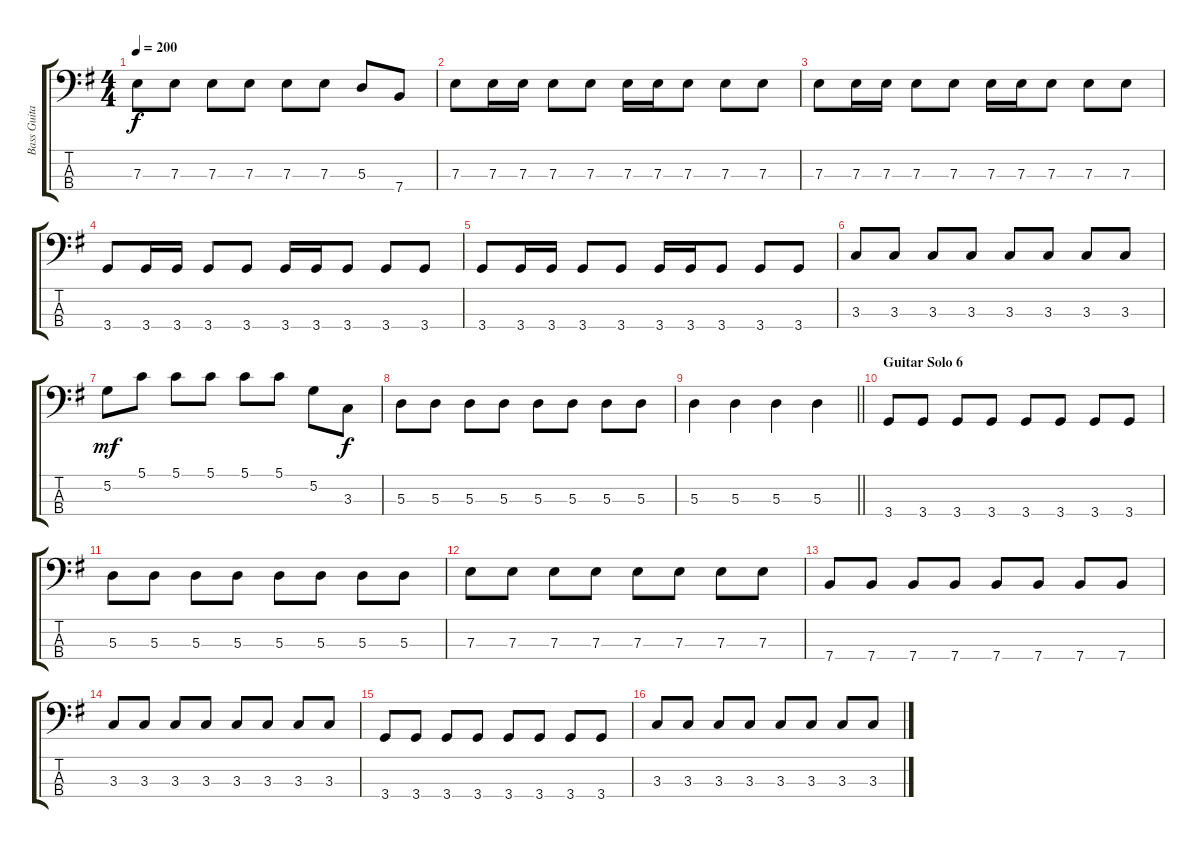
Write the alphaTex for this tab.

\track ("Bass Guitar" "Bass Guita") {instrument electricbasspick}
\staff {score tabs}
\tuning (G2 D2 A1 E1) {hide}
\ts (4 4)
\tempo 200
\clef f4
\ks g
7.3.8{dy f} 7.3.8 7.3.8 7.3.8 7.3.8 7.3.8 5.3.8 7.4.8 |
7.3.8 7.3.16 7.3.16 7.3.8 7.3.8 7.3.16 7.3.16 7.3.8 7.3.8 7.3.8 |
7.3.8 7.3.16 7.3.16 7.3.8 7.3.8 7.3.16 7.3.16 7.3.8 7.3.8 7.3.8 |
3.4.8 3.4.16 3.4.16 3.4.8 3.4.8 3.4.16 3.4.16 3.4.8 3.4.8 3.4.8 |
3.4.8 3.4.16 3.4.16 3.4.8 3.4.8 3.4.16 3.4.16 3.4.8 3.4.8 3.4.8 |
3.3.8 3.3.8 3.3.8 3.3.8 3.3.8 3.3.8 3.3.8 3.3.8 |
5.2.8{dy mf} 5.1.8 5.1.8 5.1.8 5.1.8 5.1.8 5.2.8 3.3.8{dy f} |
5.3.8 5.3.8 5.3.8 5.3.8 5.3.8 5.3.8 5.3.8 5.3.8 |
\barLineRight lightlight
5.3.4 5.3.4 5.3.4 5.3.4 |
\section ("" "Guitar Solo 6")
3.4.8 3.4.8 3.4.8 3.4.8 3.4.8 3.4.8 3.4.8 3.4.8 |
5.3.8 5.3.8 5.3.8 5.3.8 5.3.8 5.3.8 5.3.8 5.3.8 |
7.3.8 7.3.8 7.3.8 7.3.8 7.3.8 7.3.8 7.3.8 7.3.8 |
7.4.8 7.4.8 7.4.8 7.4.8 7.4.8 7.4.8 7.4.8 7.4.8 |
3.3.8 3.3.8 3.3.8 3.3.8 3.3.8 3.3.8 3.3.8 3.3.8 |
3.4.8 3.4.8 3.4.8 3.4.8 3.4.8 3.4.8 3.4.8 3.4.8 |
3.3.8 3.3.8 3.3.8 3.3.8 3.3.8 3.3.8 3.3.8 3.3.8
